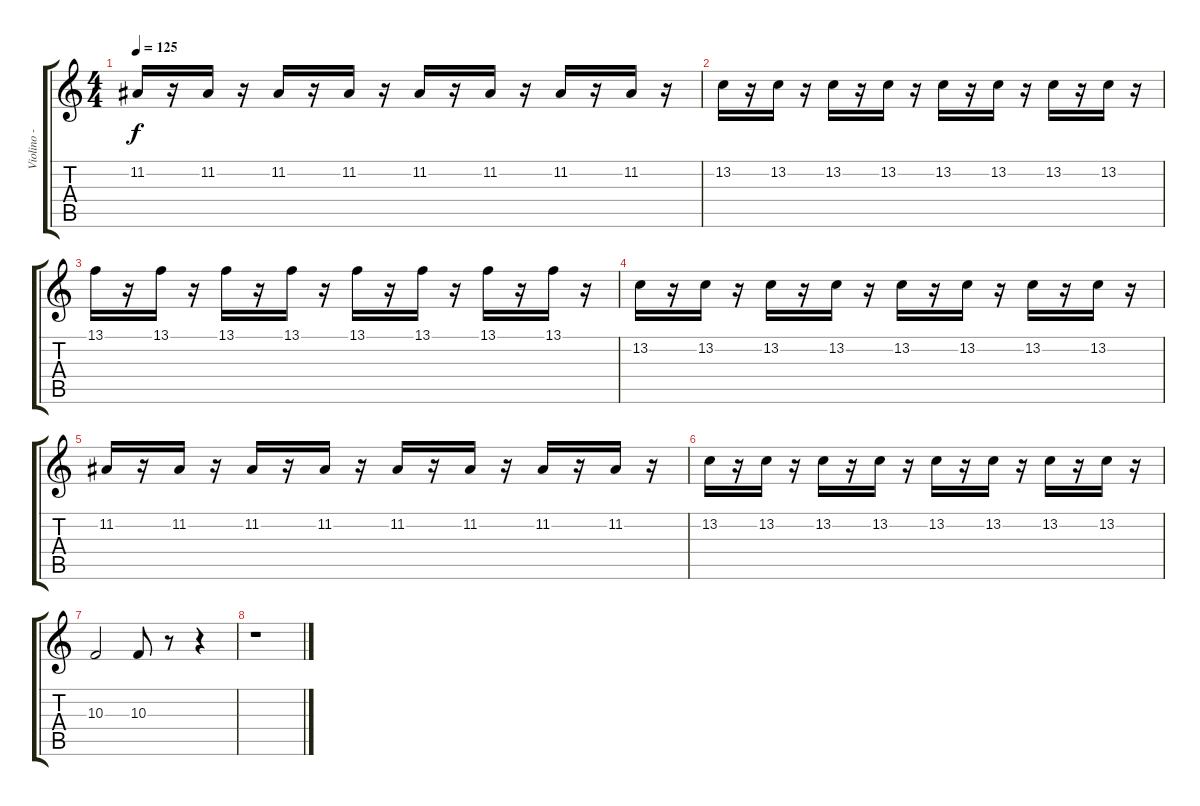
\track ("Violino - Violin" "Violino - ") {instrument violin}
\staff {score tabs}
\tuning (E4 B3 G3 D3 A2 E2) {hide}
\ts (4 4)
\tempo 125
\clef g2
\ks c
11.2.16{dy f} r.16 11.2.16 r.16 11.2.16 r.16 11.2.16 r.16 11.2.16 r.16 11.2.16 r.16 11.2.16 r.16 11.2.16 r.16 |
13.2.16 r.16 13.2.16 r.16 13.2.16 r.16 13.2.16 r.16 13.2.16 r.16 13.2.16 r.16 13.2.16 r.16 13.2.16 r.16 |
13.1.16 r.16 13.1.16 r.16 13.1.16 r.16 13.1.16 r.16 13.1.16 r.16 13.1.16 r.16 13.1.16 r.16 13.1.16 r.16 |
13.2.16 r.16 13.2.16 r.16 13.2.16 r.16 13.2.16 r.16 13.2.16 r.16 13.2.16 r.16 13.2.16 r.16 13.2.16 r.16 |
11.2.16 r.16 11.2.16 r.16 11.2.16 r.16 11.2.16 r.16 11.2.16 r.16 11.2.16 r.16 11.2.16 r.16 11.2.16 r.16 |
13.2.16 r.16 13.2.16 r.16 13.2.16 r.16 13.2.16 r.16 13.2.16 r.16 13.2.16 r.16 13.2.16 r.16 13.2.16 r.16 |
10.3.2 10.3.8 r.8 r.4 |
r.1
